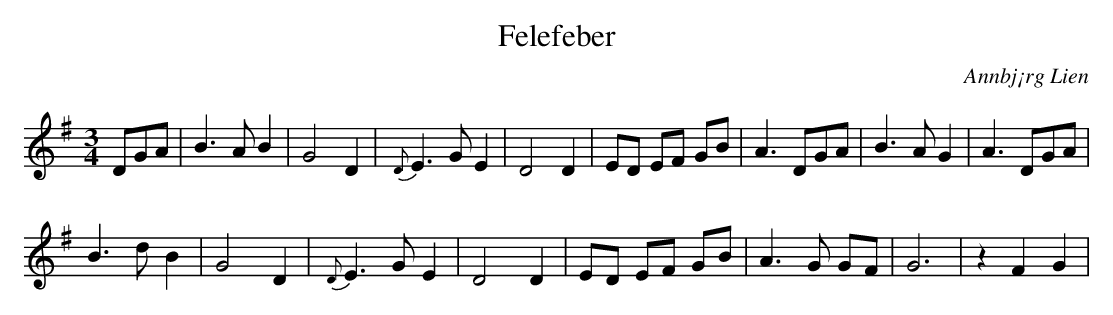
X:1
T:Felefeber
C:Annbj¡rg Lien
M:3/4
L:1/8
Q:90
K:G
DGA| B3A B2 | G4 D2 | {D}E3G E2 | D4 D2 | ED EF GB | A3 DGA | B3A G2 | A3 DGA |
 B3d B2 | G4 D2 | {D}E3G E2 | D4 D2 | ED EF GB | A3 G GF | G6 | z2 F2 G2 |
